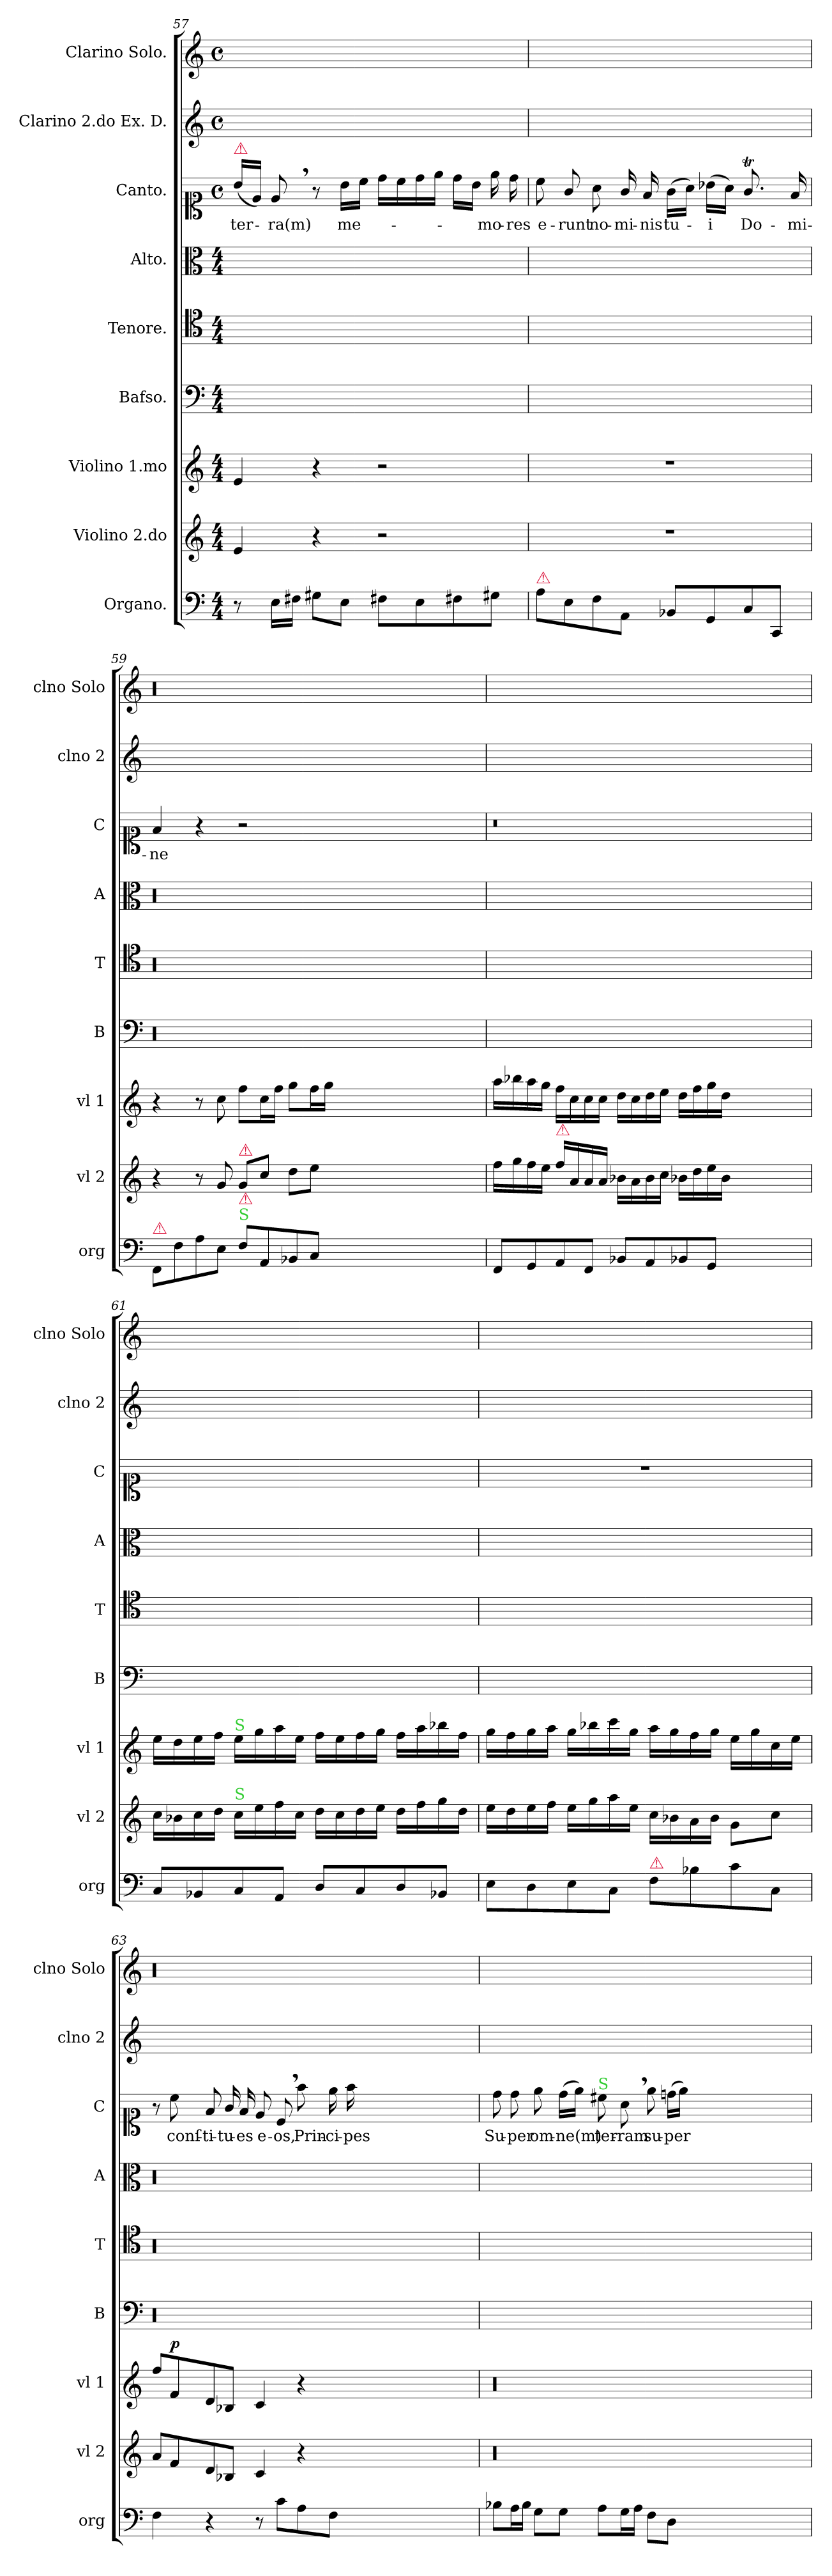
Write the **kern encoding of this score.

**kern	**kern	**kern	**dynam	**kern	**kern	**kern	**kern	**text	**kern	**kern
*part9	*part8	*part7	*part7	*part6	*part5	*part4	*part3	*part3	*part2	*part1
*staff9	*staff8	*staff7	*staff7	*staff6	*staff5	*staff4	*staff3	*staff3	*staff2	*staff1
*I"Organo.	*I"Violino 2.do	*I"Violino 1.mo	*	*I"Bafso.	*I"Tenore.	*I"Alto.	*I"Canto.	*	*I"Clarino 2.do Ex. D.	*I"Clarino Solo.
*I'org	*I'vl 2	*I'vl 1	*	*I'B	*I'T	*I'A	*I'C	*	*I'clno 2	*I'clno Solo
*clefF4	*clefG2	*clefG2	*	*clefF4	*clefC4	*clefC3	*clefC1	*	*clefG2	*clefG2
*k[]	*k[]	*k[]	*	*k[]	*k[]	*k[]	*k[]	*	*k[]	*k[]
*M4/4	*M4/4	*M4/4	*	*M4/4	*M4/4	*M4/4	*M4/4	*	*M4/4	*M4/4
*	*	*	*	*	*	*	*met(c)	*	*met(c)	*met(c)
=57	=57	=57	=57	=57	=57	=57	=57	=57	=57	=57
!	!	!	!	!	!	!	!LO:TX:a:color=crimson:t=⚠	!	!	!
8r	4e/	4e/	.	1ryy	1ryy	1ryy	(>16b\LL	ter-	1ryy	1ryy
.	.	.	.	.	.	.	16e/JJ)	.	.	.
16E\LL	.	.	.	.	.	.	8e,</	-ra(m)	.	.
16F#X\JJ	.	.	.	.	.	.	.	.	.	.
8G#X\L	4r	4r	.	.	.	.	8r	.	.	.
8E\J	.	.	.	.	.	.	16b\LL	me-	.	.
.	.	.	.	.	.	.	16cc\JJ	.	.	.
8F#X\L	2r	2r	.	.	.	.	16dd\LL	.	.	.
.	.	.	.	.	.	.	16cc\	.	.	.
8E\	.	.	.	.	.	.	16dd\	.	.	.
.	.	.	.	.	.	.	16ee\JJ	.	.	.
8F#X\	.	.	.	.	.	.	16dd\LL	.	.	.
.	.	.	.	.	.	.	16b\JJ	.	.	.
8G#X\J	.	.	.	.	.	.	16ee\	-mo-	.	.
.	.	.	.	.	.	.	16dd\	-res	.	.
=58	=58	=58	=58	=58	=58	=58	=58	=58	=58	=58
!LO:TX:a:color=crimson:t=⚠	!	!	!	!	!	!	!	!	!	!
8A\L	1r	1r	.	1ryy	1ryy	1ryy	8cc\	e-	1ryy	1ryy
8E\	.	.	.	.	.	.	8g/	-runt	.	.
8F\	.	.	.	.	.	.	8a\	no-	.	.
8AA/J	.	.	.	.	.	.	16g/	-mi-	.	.
.	.	.	.	.	.	.	16f/	-nis	.	.
8BB-X/L	.	.	.	.	.	.	(16g\LL	tu-	.	.
.	.	.	.	.	.	.	16a\JJ)	.	.	.
8GG/	.	.	.	.	.	.	(16b-X\LL	-i	.	.
.	.	.	.	.	.	.	16a\JJ)	.	.	.
8C/	.	.	.	.	.	.	8.gT/	Do-	.	.
8CC/J	.	.	.	.	.	.	.	.	.	.
.	.	.	.	.	.	.	16f/	-mi-	.	.
=59	=59	=59	=59	=59	=59	=59	=59	=59	=59	=59
!LO:TX:a:color=crimson:t=⚠	!	!	!	!	!	!	!	!	!	!
8FF/L	4r	4r	.	00r	00r	00r	4f/	-ne	1ryy	00r
8F\	.	.	.	.	.	.	.	.	.	.
8A\	8r	8r	.	.	.	.	4r	.	.	.
8E\J	8g/	8cc\	.	.	.	.	.	.	.	.
!	!LO:TX:a:color=crimson:t=⚠	!	!	!	!	!	!	!	!	!
!LO:TX:a:color=limegreen:t=S	!	!	!	!	!	!	!	!	!	!
!LO:TX:a:color=crimson:t=⚠	!	!	!	!	!	!	!	!	!	!
8F\L	8g/L	8ff\L	.	.	.	.	2r	.	.	.
8AA/	8cc\J	16cc\L	.	.	.	.	.	.	.	.
.	.	16ff\JJ	.	.	.	.	.	.	.	.
8BB-X/	8dd\L	8gg\L	.	.	.	.	.	.	.	.
8C/J	8ee\J	16ff\L	.	.	.	.	.	.	.	.
.	.	16gg\JJ	.	.	.	.	.	.	.	.
0.ryy	0.ryy	0.ryy	.	.	.	.	0.ryy	.	0.ryy	.
=60	=60	=60	=60	=60	=60	=60	=60	=60	=60	=60
8FF/L	16ff\LL	16aa\LL	.	0ryy	0ryy	0ryy	0r	.	1ryy	0ryy
.	16gg\	16bb-X\	.	.	.	.	.	.	.	.
8GG/	16ff\	16aa\	.	.	.	.	.	.	.	.
.	16ee\JJ	16gg\JJ	.	.	.	.	.	.	.	.
!	!LO:TX:a:color=crimson:t=⚠	!	!	!	!	!	!	!	!	!
8AA/	16ff\LL	16ff\LL	.	.	.	.	.	.	.	.
.	16a/	16cc\	.	.	.	.	.	.	.	.
8FF/J	16a/	16cc\	.	.	.	.	.	.	.	.
.	16a/JJ	16cc\JJ	.	.	.	.	.	.	.	.
8BB-X/L	16b-X\LL	16dd\LL	.	.	.	.	.	.	.	.
.	16a\	16cc\	.	.	.	.	.	.	.	.
8AA/	16b-\	16dd\	.	.	.	.	.	.	.	.
.	16cc\JJ	16ee\JJ	.	.	.	.	.	.	.	.
8BB-X/	16b-X\LL	16dd\LL	.	.	.	.	.	.	.	.
.	16dd\	16ff\	.	.	.	.	.	.	.	.
8GG/J	16ee\	16gg\	.	.	.	.	.	.	.	.
.	16b-\JJ	16dd\JJ	.	.	.	.	.	.	.	.
1ryy	1ryy	1ryy	.	.	.	.	.	.	1ryy	.
=61	=61	=61	=61	=61	=61	=61	=61	=61	=61	=61
8C/L	16cc\LL	16ee\LL	.	1ryy	1ryy	1ryy	1ryy	.	1ryy	1ryy
.	16b-X\	16dd\	.	.	.	.	.	.	.	.
8BB-X/	16cc\	16ee\	.	.	.	.	.	.	.	.
.	16dd\JJ	16ff\JJ	.	.	.	.	.	.	.	.
!	!	!LO:TX:a:color=limegreen:t=S	!	!	!	!	!	!	!	!
!	!LO:TX:a:color=limegreen:t=S	!	!	!	!	!	!	!	!	!
8C/	16cc\LL	16ee\LL	.	.	.	.	.	.	.	.
.	16ee\	16gg\	.	.	.	.	.	.	.	.
8AA/J	16ff\	16aa\	.	.	.	.	.	.	.	.
.	16cc\JJ	16ee\JJ	.	.	.	.	.	.	.	.
8D/L	16dd\LL	16ff\LL	.	.	.	.	.	.	.	.
.	16cc\	16ee\	.	.	.	.	.	.	.	.
8C/	16dd\	16ff\	.	.	.	.	.	.	.	.
.	16ee\JJ	16gg\JJ	.	.	.	.	.	.	.	.
8D/	16dd\LL	16ff\LL	.	.	.	.	.	.	.	.
.	16ff\	16aa\	.	.	.	.	.	.	.	.
8BB-X/J	16gg\	16bb-X\	.	.	.	.	.	.	.	.
.	16dd\JJ	16ff\JJ	.	.	.	.	.	.	.	.
=62	=62	=62	=62	=62	=62	=62	=62	=62	=62	=62
8E\L	16ee\LL	16gg\LL	.	1ryy	1ryy	1ryy	1r	.	1ryy	1ryy
.	16dd\	16ff\	.	.	.	.	.	.	.	.
8D\	16ee\	16gg\	.	.	.	.	.	.	.	.
.	16ff\JJ	16aa\JJ	.	.	.	.	.	.	.	.
8E\	16ee\LL	16gg\LL	.	.	.	.	.	.	.	.
.	16gg\	16bb-X\	.	.	.	.	.	.	.	.
8C\J	16aa\	16ccc\	.	.	.	.	.	.	.	.
.	16ee\JJ	16gg\JJ	.	.	.	.	.	.	.	.
!LO:TX:a:color=crimson:t=⚠	!	!	!	!	!	!	!	!	!	!
8F\L	16cc\LL	16aa\LL	.	.	.	.	.	.	.	.
.	16b-X\	16gg\	.	.	.	.	.	.	.	.
8B-X\	16a\	16ff\	.	.	.	.	.	.	.	.
.	16b-\JJ	16gg\JJ	.	.	.	.	.	.	.	.
8c\	8g\L	16ee\LL	.	.	.	.	.	.	.	.
.	.	16gg\	.	.	.	.	.	.	.	.
8C/J	8cc\J	16cc\	.	.	.	.	.	.	.	.
.	.	16ee\JJ	.	.	.	.	.	.	.	.
=63	=63	=63	=63	=63	=63	=63	=63	=63	=63	=63
4F\	8a/L	8ff\L	.	00r	00r	00r	8r	.	1ryy	00r
!	!	!	!LO:DY:a	!	!	!	!	!	!	!
.	8f/	8f/	p	.	.	.	8cc\	conſ-	.	.
4r	8d/	8d/	.	.	.	.	8f/	-ti-	.	.
.	8B-X/J	8B-X/J	.	.	.	.	16g/	-tu-	.	.
.	.	.	.	.	.	.	16f/	-es	.	.
8r	4c/	4c/	.	.	.	.	8e/	e-	.	.
8c\L	.	.	.	.	.	.	8c,</	-os,	.	.
8A\	4r	4r	.	.	.	.	8ff\	Prin-	.	.
8F\J	.	.	.	.	.	.	16ee\	-ci-	.	.
.	.	.	.	.	.	.	16ff\	-pes	.	.
0.ryy	0.ryy	0.ryy	.	.	.	.	0.ryy	.	0.ryy	.
=64	=64	=64	=64	=64	=64	=64	=64	=64	=64	=64
8B-X\L	00r	00r	.	00ryy	00ryy	00ryy	8dd\	Su-	1ryy	00ryy
16A\L	.	.	.	.	.	.	8dd\	-per	.	.
16B-\JJ	.	.	.	.	.	.	.	.	.	.
8G\L	.	.	.	.	.	.	8ee\	om-	.	.
8G\J	.	.	.	.	.	.	(16dd\LL	-ne(m)	.	.
.	.	.	.	.	.	.	16ee\JJ)	.	.	.
!	!	!	!	!	!	!	!LO:TX:a:color=limegreen:t=S	!	!	!
8A\L	.	.	.	.	.	.	8cc#X\	ter-	.	.
16G\L	.	.	.	.	.	.	8a,<\	-ram	.	.
16A\JJ	.	.	.	.	.	.	.	.	.	.
8F\L	.	.	.	.	.	.	8ee\	su-	.	.
8D\J	.	.	.	.	.	.	(16ddn\LL	-per	.	.
.	.	.	.	.	.	.	16ee\JJ)	.	.	.
0.ryy	.	.	.	.	.	.	0.ryy	.	0.ryy	.
=	=	=	=	=	=	=	=	=	=	=
*-	*-	*-	*-	*-	*-	*-	*-	*-	*-	*-
